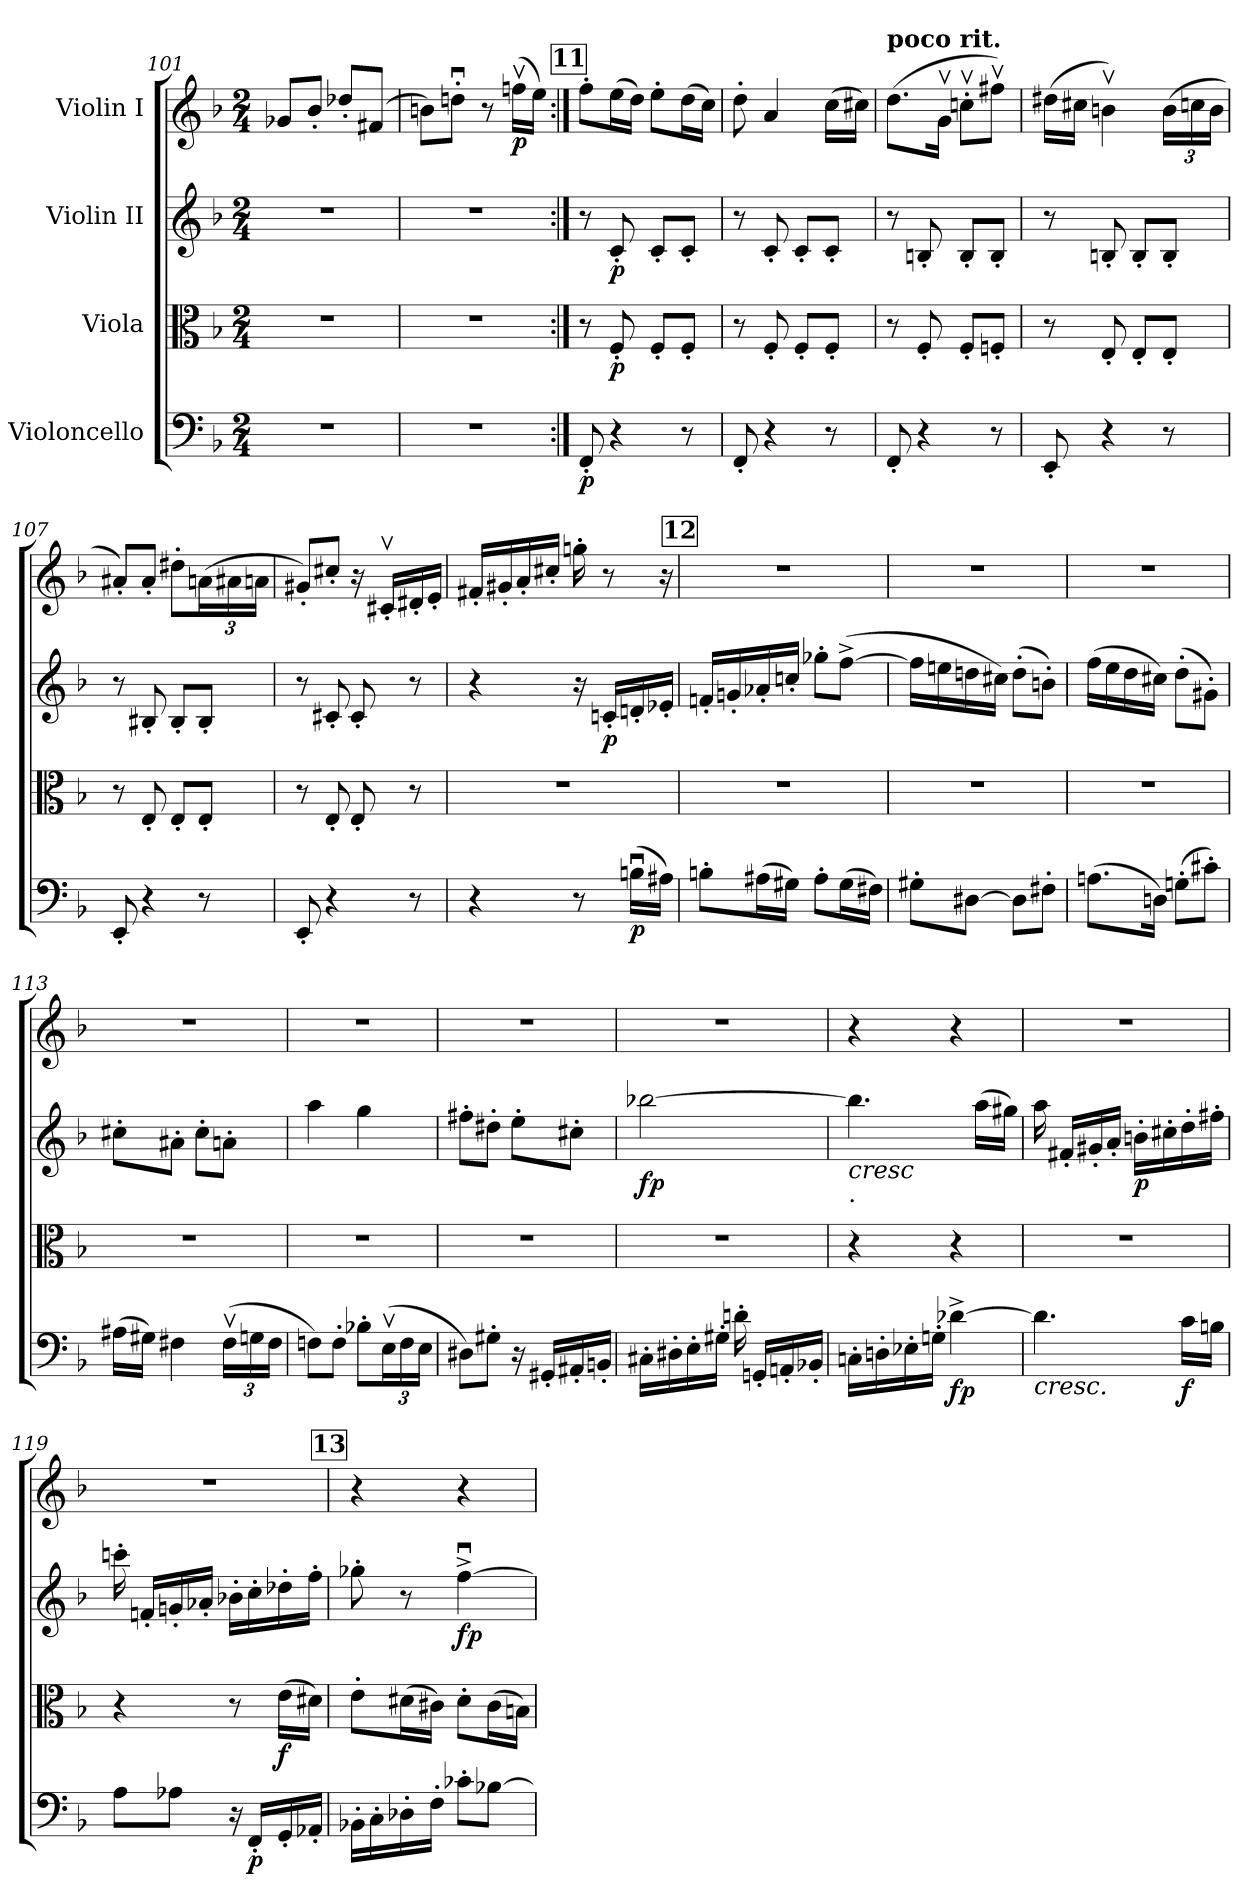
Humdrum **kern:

**kern	**dynam	**kern	**dynam	**kern	**dynam	**kern	**dynam
*part4	*part4	*part3	*part3	*part2	*part2	*part1	*part1
*staff4	*staff4	*staff3	*staff3	*staff2	*staff2	*staff1	*staff1
*I"Violoncello	*	*I"Viola	*	*I"Violin II	*	*I"Violin I	*
!!LO:PB:g=z
*clefF4	*	*clefC3	*	*clefG2	*	*clefG2	*
*k[b-]	*	*k[b-]	*	*k[b-]	*	*k[b-]	*
*M2/4	*	*M2/4	*	*M2/4	*	*M2/4	*
=101	=101	=101	=101	=101	=101	=101	=101
2r	.	2r	.	2r	.	8g-X/L	.
.	.	.	.	.	.	8b-'/J	.
.	.	.	.	.	.	8dd-X'/L	.
.	.	.	.	.	.	(8f#X/J	.
=102	=102	=102	=102	=102	=102	=102	=102
2r	.	2r	.	2r	.	8bn\L)	.
.	.	.	.	.	.	8ddnu'\J	.
.	.	.	.	.	.	8r	.
!	!	!	!	!	!	!	!LO:DY:b
.	.	.	.	.	.	(16ffnv\LL	p
.	.	.	.	.	.	16ee\JJ)	.
!!LO:REH:place=s1:a:B:fs=14:t=11
=103:|!	=103:|!	=103:|!	=103:|!	=103:|!	=103:|!	=103:|!	=103:|!
!	!LO:DY:b	!	!	!	!	!	!
8FF'/	p	8r	.	8r	.	8ff'\L	.
!	!	!	!LO:DY:b	!	!LO:DY:b	!	!
4r	.	8F'/	p	8c'/	p	(16ee\L	.
.	.	.	.	.	.	16dd\JJ)	.
.	.	8F'/L	.	8c'/L	.	8ee'\L	.
8r	.	8F'/J	.	8c'/J	.	(16dd\L	.
.	.	.	.	.	.	16cc\JJ)	.
=104	=104	=104	=104	=104	=104	=104	=104
8FF'/	.	8r	.	8r	.	8dd'\	.
4r	.	8F'/	.	8c'/	.	4a/	.
.	.	8F'/L	.	8c'/L	.	.	.
8r	.	8F'/J	.	8c'/J	.	(16cc\LL	.
.	.	.	.	.	.	16cc#X\JJ)	.
=105	=105	=105	=105	=105	=105	=105	=105
!	!	!	!	!	!	!LO:TX:a:B:t=poco rit.	!
8FF'/	.	8r	.	8r	.	(8.dd\L	.
4r	.	8F'/	.	8Bn'/	.	.	.
.	.	.	.	.	.	16gv\Jk	.
.	.	8F'/L	.	8B'/L	.	8ccnv'\L	.
8r	.	8Fn'/J	.	8B'/J	.	8ff#Xv\J)	.
=106	=106	=106	=106	=106	=106	=106	=106
8EE'/	.	8r	.	8r	.	(16dd#X\LL	.
.	.	.	.	.	.	16cc#X\JJ	.
4r	.	8E'/	.	8Bn'/	.	4bnv\)	.
.	.	8E'/L	.	8B'/L	.	.	.
*	*	*	*	*	*	*Xbrackettup	*
8r	.	8E'/J	.	8B'/J	.	(24b\LL	.
.	.	.	.	.	.	24ccn\	.
.	.	.	.	.	.	24b\JJ	.
!!LO:LB:g=z
=107	=107	=107	=107	=107	=107	=107	=107
8EE'/	.	8r	.	8r	.	8a#X'/L)	.
4r	.	8E'/	.	8B#X'/	.	8a#'/J	.
.	.	8E'/L	.	8B#'/L	.	8dd#X'\L	.
8r	.	8E'/J	.	8B#'/J	.	(24an\L	.
.	.	.	.	.	.	24a#X\	.
.	.	.	.	.	.	24an\JJ	.
=108	=108	=108	=108	=108	=108	=108	=108
8EE'/	.	8r	.	8r	.	8g#X'/L)	.
4r	.	8E'/	.	8c#X'/	.	8cc#X'/J	.
.	.	8E'/	.	8c#'/	.	16r	.
.	.	.	.	.	.	16c#Xv'/LL	.
8r	.	8r	.	8r	.	16d#X'/	.
.	.	.	.	.	.	16e'/JJ	.
=109	=109	=109	=109	=109	=109	=109	=109
4r	.	2r	.	4r	.	16f#X'/LL	.
.	.	.	.	.	.	16g#X'/	.
.	.	.	.	.	.	16a'/	.
.	.	.	.	.	.	16cc#X'/JJ	.
8r	.	.	.	16r	.	16ggn'\	.
!	!	!	!	!	!LO:DY:b	!	!
.	.	.	.	16cn'/LL	p	8r	.
!	!LO:DY:b	!	!	!	!	!	!
(16Bnu\LL	p	.	.	16dn'/	.	.	.
16A#X\JJ)	.	.	.	16e-X'/JJ	.	16r	.
!!LO:REH:place=s1:a:B:fs=14:t=12
=110	=110	=110	=110	=110	=110	=110	=110
8Bn'\L	.	2r	.	16fn'/LL	.	2r	.
.	.	.	.	16gn'/	.	.	.
(16A#X\L	.	.	.	16a-X'/	.	.	.
16G#X\JJ)	.	.	.	16ccn'/JJ	.	.	.
8A#'\L	.	.	.	8gg-X'\L	.	.	.
(16G#\L	.	.	.	([8ff^\J	.	.	.
16F#X\JJ)	.	.	.	.	.	.	.
=111	=111	=111	=111	=111	=111	=111	=111
8G#X'\L	.	2r	.	16ff\LL]	.	2r	.
.	.	.	.	16een\	.	.	.
[8D#X\J	.	.	.	16ddn\	.	.	.
.	.	.	.	16cc#X\JJ)	.	.	.
8D#\L]	.	.	.	(8dd'\L	.	.	.
8F#X'\J	.	.	.	8bn'\J)	.	.	.
!!LO:LB:g=z
=112	=112	=112	=112	=112	=112	=112	=112
(8.An\L	.	2r	.	(16ff\LL	.	2r	.
.	.	.	.	16ee\	.	.	.
.	.	.	.	16dd\	.	.	.
16Dn\Jk)	.	.	.	16cc#X\JJ)	.	.	.
(8Gn'\L	.	.	.	(8dd'\L	.	.	.
8c#X'\J)	.	.	.	8g#X'\J)	.	.	.
=113	=113	=113	=113	=113	=113	=113	=113
(16A#X\LL	.	2r	.	8cc#X'\L	.	2r	.
16G#X\JJ)	.	.	.	.	.	.	.
4F#X\	.	.	.	8a#X'\J	.	.	.
.	.	.	.	8cc#'\L	.	.	.
*Xbrackettup	*	*	*	*	*	*	*
(24F#v\LL	.	.	.	8an'\J	.	.	.
24Gn\	.	.	.	.	.	.	.
24F#\JJ	.	.	.	.	.	.	.
=114	=114	=114	=114	=114	=114	=114	=114
8Fn\L)	.	2r	.	4aa\	.	2r	.
8F'\J	.	.	.	.	.	.	.
8B-X'\L	.	.	.	4gg\	.	.	.
(24Ev\L	.	.	.	.	.	.	.
24F\	.	.	.	.	.	.	.
24E\JJ	.	.	.	.	.	.	.
=115	=115	=115	=115	=115	=115	=115	=115
8D#X\L)	.	2r	.	8ff#X'\L	.	2r	.
8G#X'\J	.	.	.	8dd#X'\J	.	.	.
16r	.	.	.	8ee'\L	.	.	.
16GG#X'/LL	.	.	.	.	.	.	.
16AA#X'/	.	.	.	8cc#X'\J	.	.	.
16BBn'/JJ	.	.	.	.	.	.	.
=116	=116	=116	=116	=116	=116	=116	=116
!	!	!	!	!	!LO:DY:b	!	!
16C#X'\LL	.	2r	.	[2bb-X\	fp	2r	.
16D#X'\	.	.	.	.	.	.	.
16E'\	.	.	.	.	.	.	.
16G#X'\JJ	.	.	.	.	.	.	.
16dn'\	.	.	.	.	.	.	.
16GGn'/LL	.	.	.	.	.	.	.
16AAn'/	.	.	.	.	.	.	.
16BB-X'/JJ	.	.	.	.	.	.	.
!!LO:PB:g=z
=117	=117	=117	=117	=117	=117	=117	=117
!	!	!	!	!LO:TX:b:i:t=cresc	!	!	!
!	!	!	!	!LO:TX:b:t=.	!	!	!
16Cn'\LL	.	4r	.	4.bb-\]	.	4r	.
16Dn'\	.	.	.	.	.	.	.
16E-X'\	.	.	.	.	.	.	.
16Gn'\JJ	.	.	.	.	.	.	.
!	!LO:DY:b	!	!	!	!	!	!
[4d-X^\	fp	4r	.	.	.	4r	.
.	.	.	.	(16aa\LL	.	.	.
.	.	.	.	16gg#X\JJ)	.	.	.
=118	=118	=118	=118	=118	=118	=118	=118
!LO:TX:b:i:t=cresc.	!	!	!	!	!	!	!
4.d-\]	.	2r	.	16aa\	.	2r	.
.	.	.	.	16f#X'/LL	.	.	.
.	.	.	.	16g#X'/	.	.	.
.	.	.	.	16a'/JJ	.	.	.
!	!	!	!	!	!LO:DY:b	!	!
.	.	.	.	16bn'\LL	p	.	.
.	.	.	.	16cc#X'\	.	.	.
!	!LO:DY:b	!	!	!	!	!	!
16c\LL	f	.	.	16dd'\	.	.	.
16Bn\JJ	.	.	.	16ff#X'\JJ	.	.	.
=119	=119	=119	=119	=119	=119	=119	=119
8A\L	.	4r	.	16cccn'\	.	2r	.
.	.	.	.	16fn'/LL	.	.	.
8A-X\J	.	.	.	16gn'/	.	.	.
.	.	.	.	16a-X'/JJ	.	.	.
16r	.	8r	.	16b-X'\LL	.	.	.
!	!LO:DY:b	!	!	!	!	!	!
16FF'/LL	p	.	.	16cc'\	.	.	.
!	!	!	!LO:DY:b	!	!	!	!
16GG'/	.	(16e\LL	f	16dd-X'\	.	.	.
16AA-X'/JJ	.	16d#X\JJ)	.	16ff'\JJ	.	.	.
!!LO:REH:place=s1:a:B:fs=14:t=13
=120	=120	=120	=120	=120	=120	=120	=120
16BB-X'\LL	.	8e'\L	.	8gg-X'\	.	4r	.
16C'\	.	.	.	.	.	.	.
16D-X'\	.	(16d#X\L	.	8r	.	.	.
16F'\JJ	.	16c#X\JJ)	.	.	.	.	.
!	!	!	!	!	!LO:DY:b	!	!
8c-X'\L	.	8d#'\L	.	[4ffu^\	fp	4r	.
[8B-X\J	.	(16c#\L	.	.	.	.	.
.	.	16Bn\JJ)	.	.	.	.	.
=	=	=	=	=	=	=	=
*-	*-	*-	*-	*-	*-	*-	*-
